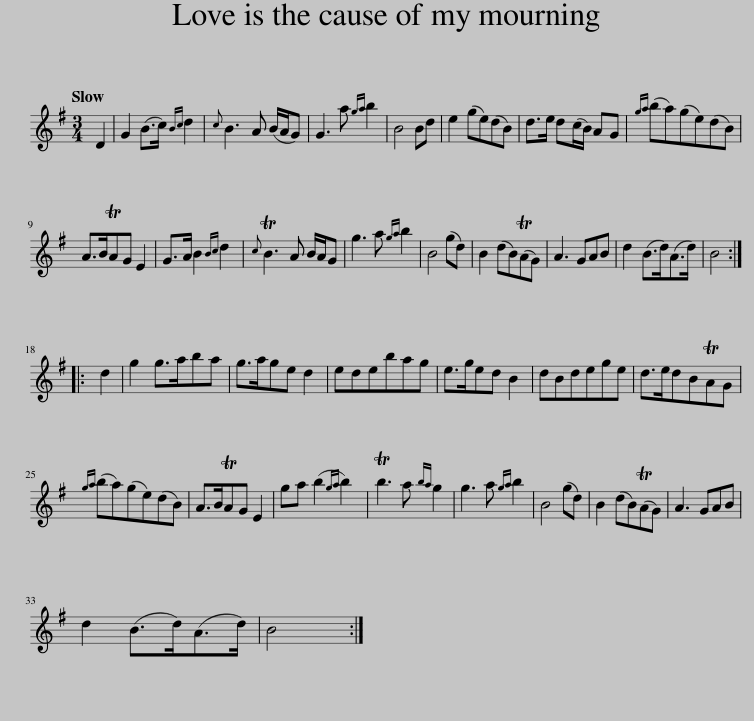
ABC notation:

X:1
L:1/8
Q:1/4=120
M:3/4
I:linebreak $
K:G
V:1 treble
V:1
 D2 | G2 (B>c){Bc} d2 |{c} B3 A (B/A/G) | G3 a{ga} b2 | B4 Bd | %5
 e2 (ge)(dB) | d>e d(c/B/) AG |{ga} (ba)(ge)(dB) |$ A>BTAG E2 | G>A B2{Bc} d2 | %10
{c} TB3 A B/A/G | g3 a{ga} b2 | B4 (gd) | B2 (dB)(TAG) | A3 GAB | %15
 d2 (B>d)(A>d) | B4 ::$ d2 | g2 g>aba | g>age d2 | %20
 edebag | e>ged B2 | dBdege | d>edBTAG |${ga} (ba)(ge)(dB) | %25
 A>BTAG E2 | ga (b2{ga} b2) | Tb3 a{ba} g2 | g3 a{ga} b2 | B4 (gd) | %30
 B2 (dB)(TAG) | A3 GAB |$ d2 (B>d)(A>d) | B4 :| %34
